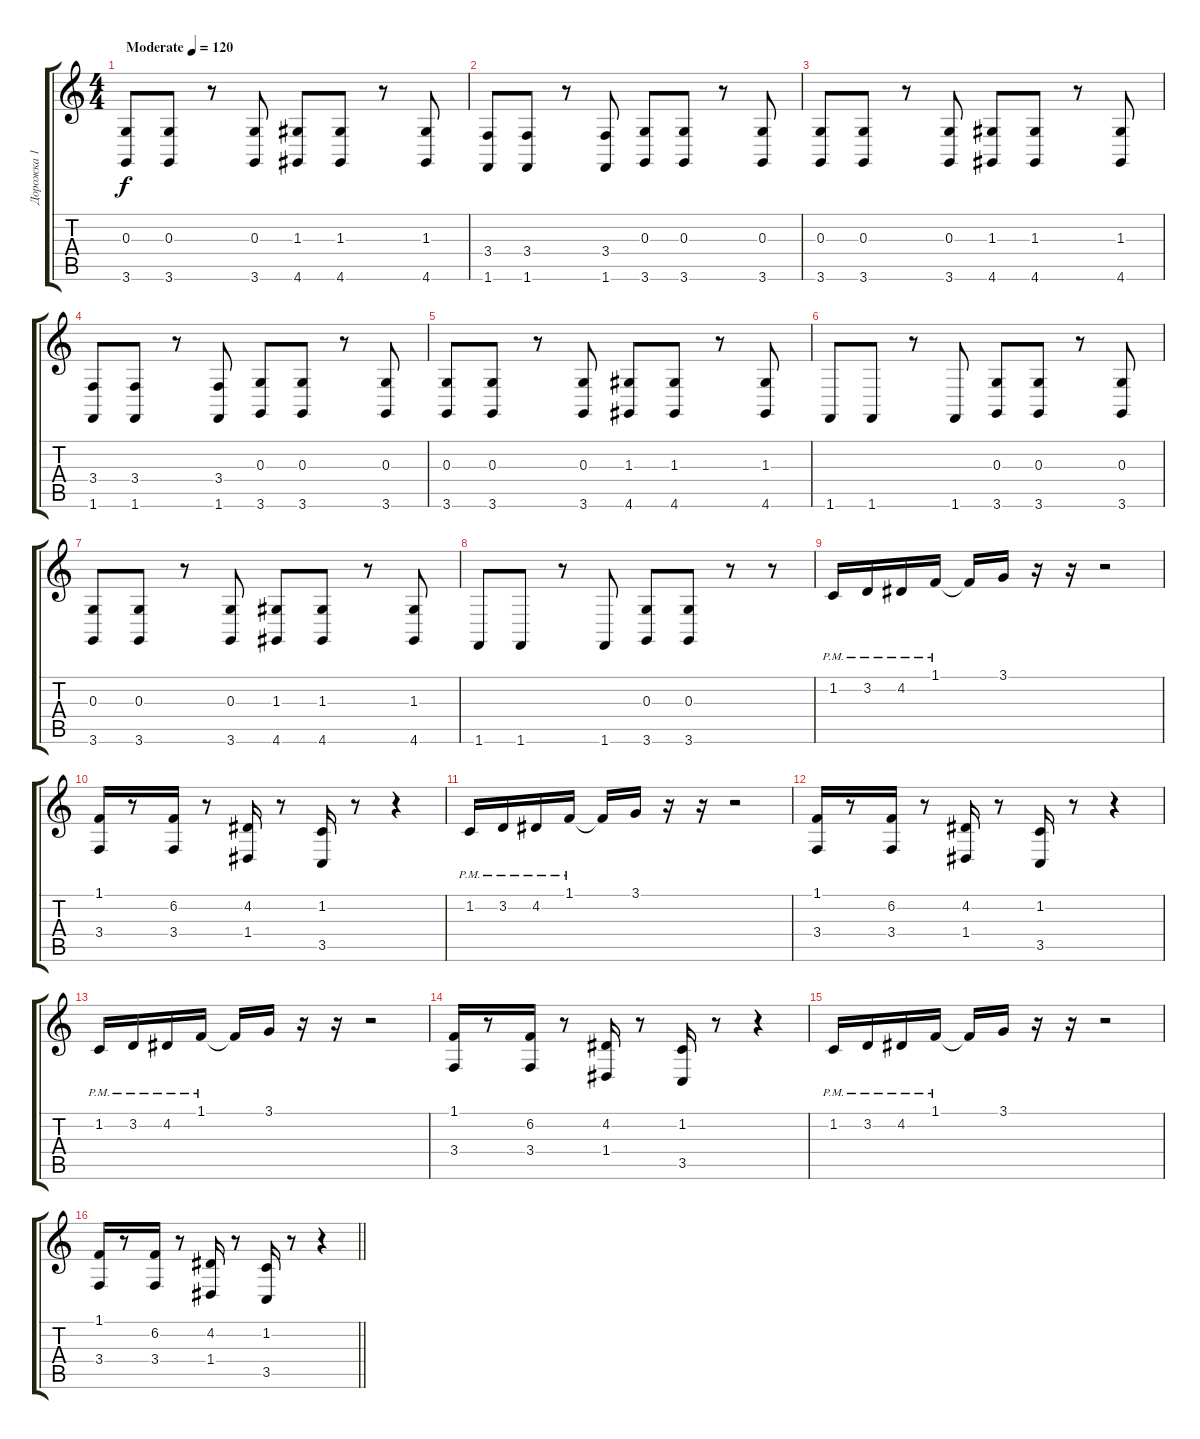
\track ("Дорожка 1" "Дорожка 1") {instrument stringensemble1}
\staff {score tabs}
\tuning (E4 B3 G3 D3 A2 E2) {hide}
\ts (4 4)
\section ("" "")
\tempo (120 "Moderate")
\clef g2
\ks c
(0.3 3.6).8{dy f instrument stringensemble1} (0.3 3.6).8 r.8 (0.3 3.6).8 (1.3 4.6).8 (1.3 4.6).8 r.8 (1.3 4.6).8 |
(3.4 1.6).8 (3.4 1.6).8 r.8 (3.4 1.6).8 (0.3 3.6).8 (0.3 3.6).8 r.8 (0.3 3.6).8 |
(0.3 3.6).8 (0.3 3.6).8 r.8 (0.3 3.6).8 (1.3 4.6).8 (1.3 4.6).8 r.8 (1.3 4.6).8 |
(3.4 1.6).8 (3.4 1.6).8 r.8 (3.4 1.6).8 (0.3 3.6).8 (0.3 3.6).8 r.8 (0.3 3.6).8 |
(0.3 3.6).8 (0.3 3.6).8 r.8 (0.3 3.6).8 (1.3 4.6).8 (1.3 4.6).8 r.8 (1.3 4.6).8 |
1.6.8 1.6.8 r.8 1.6.8 (0.3 3.6).8 (0.3 3.6).8 r.8 (0.3 3.6).8 |
(0.3 3.6).8 (0.3 3.6).8 r.8 (0.3 3.6).8 (1.3 4.6).8 (1.3 4.6).8 r.8 (1.3 4.6).8 |
1.6.8 1.6.8 r.8 1.6.8 (0.3 3.6).8 (0.3 3.6).8 r.8 r.8 |
1.2{pm}.16{volume 15} 3.2{pm}.16 4.2{pm}.16 1.1{pm}.16 1.1{t}.16 3.1.16 r.16 r.16 r.2 |
(1.1 3.4).16 r.8 (6.2 3.4).16 r.8 (4.2 1.4).16 r.8 (1.2 3.5).16 r.8 r.4 |
1.2{pm}.16 3.2{pm}.16 4.2{pm}.16 1.1{pm}.16 1.1{t}.16 3.1.16 r.16 r.16 r.2 |
(1.1 3.4).16 r.8 (6.2 3.4).16 r.8 (4.2 1.4).16 r.8 (1.2 3.5).16 r.8 r.4 |
1.2{pm}.16 3.2{pm}.16 4.2{pm}.16 1.1{pm}.16 1.1{t}.16 3.1.16 r.16 r.16 r.2 |
(1.1 3.4).16 r.8 (6.2 3.4).16 r.8 (4.2 1.4).16 r.8 (1.2 3.5).16 r.8 r.4 |
1.2{pm}.16 3.2{pm}.16 4.2{pm}.16 1.1{pm}.16 1.1{t}.16 3.1.16 r.16 r.16 r.2 |
\barLineRight lightlight
(1.1 3.4).16 r.8 (6.2 3.4).16 r.8 (4.2 1.4).16 r.8 (1.2 3.5).16 r.8 r.4
